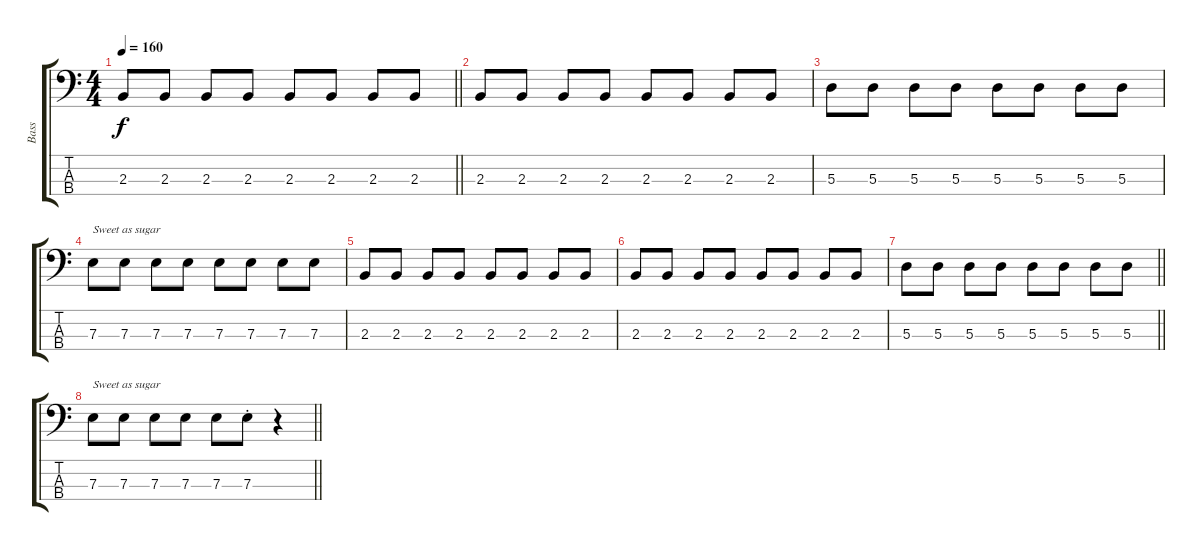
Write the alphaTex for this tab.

\track ("Bass" "Bass") {instrument electricbasspick}
\staff {score tabs}
\tuning (G2 D2 A1 E1) {hide}
\ts (4 4)
\tempo 160
\clef f4
\barLineRight lightlight
\ks c
2.3.8{dy f} 2.3.8 2.3.8 2.3.8 2.3.8 2.3.8 2.3.8 2.3.8 |
2.3.8 2.3.8 2.3.8 2.3.8 2.3.8 2.3.8 2.3.8 2.3.8 |
5.3.8 5.3.8 5.3.8 5.3.8 5.3.8 5.3.8 5.3.8 5.3.8 |
7.3.8{txt "Sweet as sugar"} 7.3.8 7.3.8 7.3.8 7.3.8 7.3.8 7.3.8 7.3.8 |
2.3.8 2.3.8 2.3.8 2.3.8 2.3.8 2.3.8 2.3.8 2.3.8 |
2.3.8 2.3.8 2.3.8 2.3.8 2.3.8 2.3.8 2.3.8 2.3.8 |
\barLineRight lightlight
5.3.8 5.3.8 5.3.8 5.3.8 5.3.8 5.3.8 5.3.8 5.3.8 |
\barLineRight lightlight
7.3.8{txt "Sweet as sugar"} 7.3.8 7.3.8 7.3.8 7.3.8 7.3{st}.8 r.4
